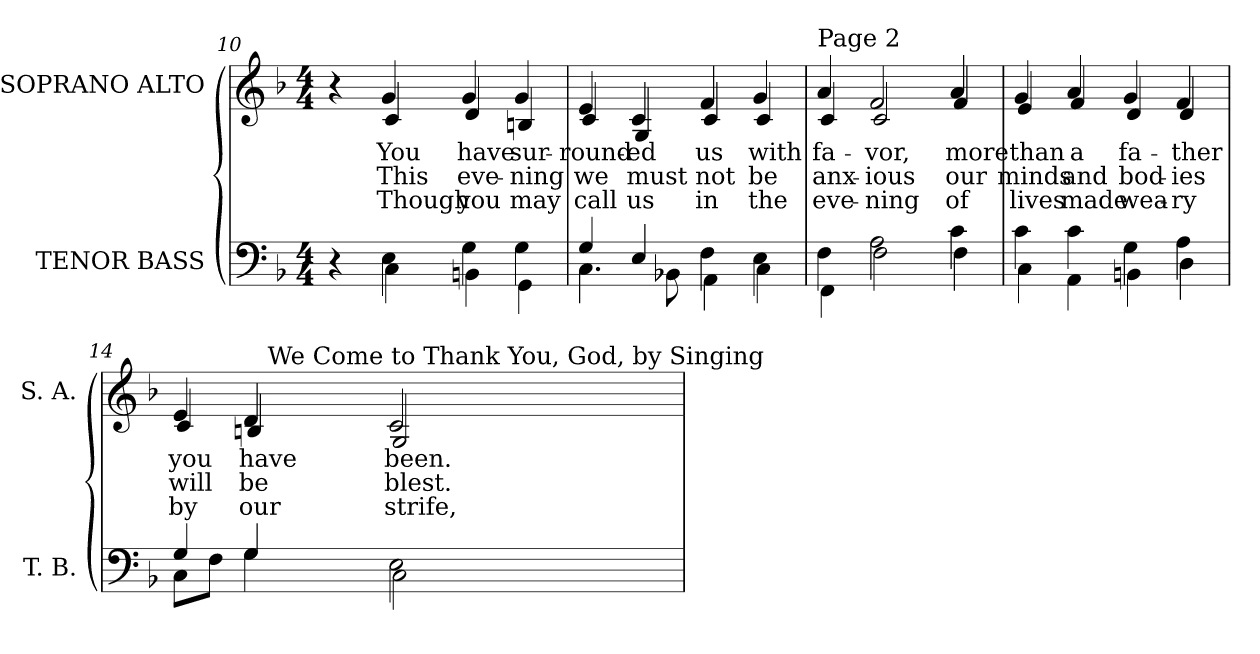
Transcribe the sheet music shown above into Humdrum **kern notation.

**kern	**kern	**text	**text	**text
*part2	*part1	*part1	*part1	*part1
*staff2	*staff1	*staff1	*staff1	*staff1
*I"TENOR BASS	*I"SOPRANO ALTO	*	*	*
*I'T. B.	*I'S. A.	*	*	*
*clefF4	*clefG2	*	*	*
*k[b-]	*k[b-]	*	*	*
*F:	*F:	*	*	*
*M4/4	*M4/4	*	*	*
=10	=10	=10	=10	=10
*^	*^	*	*	*
4r	4ryy	4r	4ryy	.	.	.
!	!	!	!	!LO:LY:b:color=#000000	!LO:LY:b:color=#000000	!LO:LY:b:color=#000000
4Ei\	4Ci\	4gi/	4ci/	You	This	Though
!	!	!	!	!LO:LY:b:color=#000000	!LO:LY:b:color=#000000	!LO:LY:b:color=#000000
4Gi\	4BBni\	4gi/	4di/	have	eve-	you
!	!	!	!	!LO:LY:b:color=#000000	!LO:LY:b:color=#000000	!LO:LY:b:color=#000000
4Gi\	4GGi\	4gi/	4Bni/	sur-	-ning	may
=11	=11	=11	=11	=11	=11	=11
!	!	!	!	!LO:LY:b:color=#000000	!LO:LY:b:color=#000000	!LO:LY:b:color=#000000
4Gi/	4.Ci\	4ei/	4ci/	-round-	we	call
!	!	!	!	!LO:LY:b:color=#000000	!LO:LY:b:color=#000000	!LO:LY:b:color=#000000
4Ei/	.	4ci/	4Gi/	-ed	must	us
.	8BB-Xi\	.	.	.	.	.
!	!	!	!	!LO:LY:b:color=#000000	!LO:LY:b:color=#000000	!LO:LY:b:color=#000000
4Fi\	4AAi\	4fi/	4ci/	us	not	in
!	!	!	!	!LO:LY:b:color=#000000	!LO:LY:b:color=#000000	!LO:LY:b:color=#000000
4Ei\	4Ci\	4gi/	4ci/	with	be	the
!!LO:PB:g=z	!!
=12	=12	=12	=12	=12	=12	=12
!	!	!LO:TX:a:t=Page 2	!	!	!	!
!	!	!	!	!LO:LY:b:color=#000000	!LO:LY:b:color=#000000	!LO:LY:b:color=#000000
4Fi\	4FFi\	4ai/	4ci/	fa-	anx-	eve-
!	!	!	!	!LO:LY:b:color=#000000	!LO:LY:b:color=#000000	!LO:LY:b:color=#000000
2Ai\	2Fi\	2fi/	2ci/	-vor,	-ious	-ning
!	!	!	!	!LO:LY:b:color=#000000	!LO:LY:b:color=#000000	!LO:LY:b:color=#000000
4ci\	4Fi\	4ai/	4fi/	more	our	of
=13	=13	=13	=13	=13	=13	=13
!	!	!	!	!LO:LY:b:color=#000000	!LO:LY:b:color=#000000	!LO:LY:b:color=#000000
4ci\	4Ci\	4gi/	4ei/	than	minds	lives
!	!	!	!	!LO:LY:b:color=#000000	!LO:LY:b:color=#000000	!LO:LY:b:color=#000000
4ci\	4AAi\	4ai/	4fi/	a	and	made
!	!	!	!	!LO:LY:b:color=#000000	!LO:LY:b:color=#000000	!LO:LY:b:color=#000000
4Gi\	4BBni\	4gi/	4di/	fa-	bod-	wea-
!	!	!	!	!LO:LY:b:color=#000000	!LO:LY:b:color=#000000	!LO:LY:b:color=#000000
4Ai\	4Di\	4fi/	4di/	-ther	-ies	-ry
*	*	*v	*v	*	*	*
=14	=14	=14	=14	=14	=14
*	*	*^	*	*	*
!	!	!	!	!LO:LY:b:color=#000000	!LO:LY:b:color=#000000	!LO:LY:b:color=#000000
*	*	*	*^	*	*	*
4Gi/	8Ci\L	4ei/	4ci/	4ryy	you	will	by
.	8Fi\J	.	.	.	.	.	.
!	!	!	!	!	!LO:LY:b:color=#000000	!LO:LY:b:color=#000000	!LO:LY:b:color=#000000
4Gi/	4Gi\	4di/	4Bni/	16ryy	have	be	our
!	!	!	!	!LO:TX:a:t=We Come to Thank You, God, by Singing	!	!	!
.	.	.	.	2ryy	.	.	.
!	!	!	!	!	!LO:LY:b:color=#000000	!LO:LY:b:color=#000000	!LO:LY:b:color=#000000
2Ei\	2Ci\	2ci/	2Gi/	.	been.	blest.	strife,
.	.	.	.	8.ryy	.	.	.
*v	*v	*	*	*	*	*	*
*	*v	*v	*v	*	*	*
=	=	=	=	=
*-	*-	*-	*-	*-
